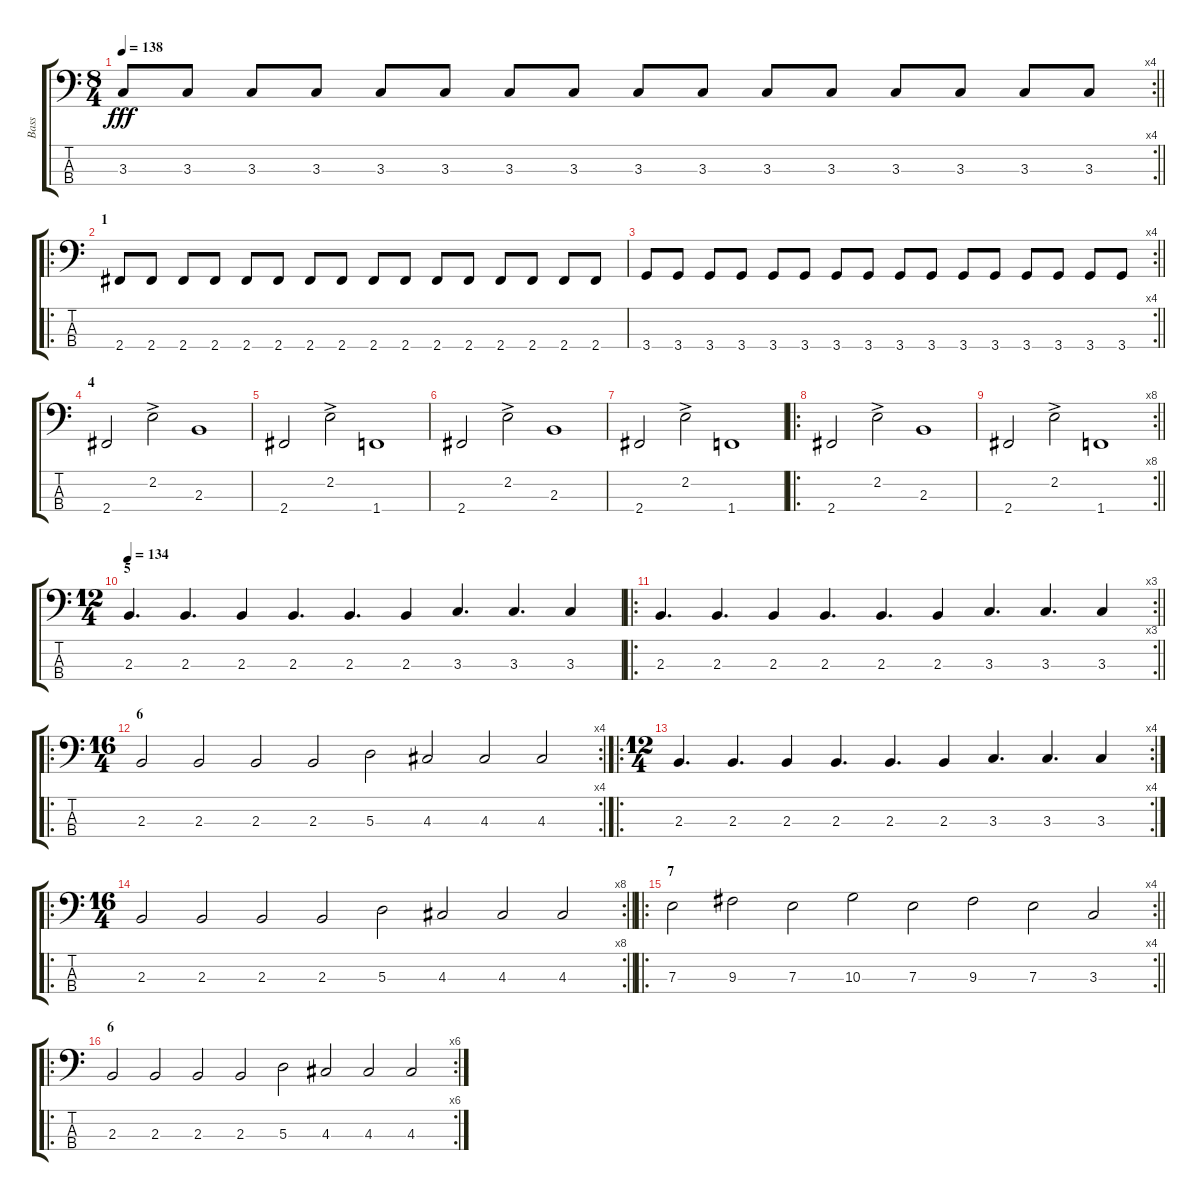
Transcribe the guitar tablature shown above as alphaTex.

\track ("Bass" "Bass") {instrument electricbassfinger}
\staff {score tabs}
\tuning (G2 D2 A1 E1) {hide}
\rc 4
\ts (8 4)
\tempo 138
\clef f4
\barLineRight lightlight
\ks c
3.3.8{dy fff} 3.3.8 3.3.8 3.3.8 3.3.8 3.3.8 3.3.8 3.3.8 3.3.8 3.3.8 3.3.8 3.3.8 3.3.8 3.3.8 3.3.8 3.3.8 |
\ro
\section ("" "1")
2.4.8 2.4.8 2.4.8 2.4.8 2.4.8 2.4.8 2.4.8 2.4.8 2.4.8 2.4.8 2.4.8 2.4.8 2.4.8 2.4.8 2.4.8 2.4.8 |
\rc 4
\barLineRight lightlight
3.4.8 3.4.8 3.4.8 3.4.8 3.4.8 3.4.8 3.4.8 3.4.8 3.4.8 3.4.8 3.4.8 3.4.8 3.4.8 3.4.8 3.4.8 3.4.8 |
\section ("" "4")
2.4.2 2.2{ac}.2 2.3.1 |
2.4.2 2.2{ac}.2 1.4.1 |
2.4.2 2.2{ac}.2 2.3.1 |
2.4.2 2.2{ac}.2 1.4.1 |
\ro
2.4.2 2.2{ac}.2 2.3.1 |
\rc 8
\barLineRight lightlight
2.4.2 2.2{ac}.2 1.4.1 |
\ts (12 4)
\section ("" "5")
\tempo 134
2.3.4{d} 2.3.4{d} 2.3.4 2.3.4{d} 2.3.4{d} 2.3.4 3.3.4{d} 3.3.4{d} 3.3.4 |
\ro
\rc 3
\barLineRight lightlight
2.3.4{d} 2.3.4{d} 2.3.4 2.3.4{d} 2.3.4{d} 2.3.4 3.3.4{d} 3.3.4{d} 3.3.4 |
\ro
\rc 4
\ts (16 4)
\section ("" "6")
2.3.2 2.3.2 2.3.2 2.3.2 5.3.2 4.3.2 4.3.2 4.3.2 |
\ro
\rc 4
\ts (12 4)
2.3.4{d} 2.3.4{d} 2.3.4 2.3.4{d} 2.3.4{d} 2.3.4 3.3.4{d} 3.3.4{d} 3.3.4 |
\ro
\rc 8
\ts (16 4)
\barLineRight lightlight
2.3.2 2.3.2 2.3.2 2.3.2 5.3.2 4.3.2 4.3.2 4.3.2 |
\ro
\rc 4
\section ("" "7")
\barLineRight lightlight
7.3.2 9.3.2 7.3.2 10.3.2 7.3.2 9.3.2 7.3.2 3.3.2 |
\ro
\rc 6
\section ("" "6")
2.3.2 2.3.2 2.3.2 2.3.2 5.3.2 4.3.2 4.3.2 4.3.2
